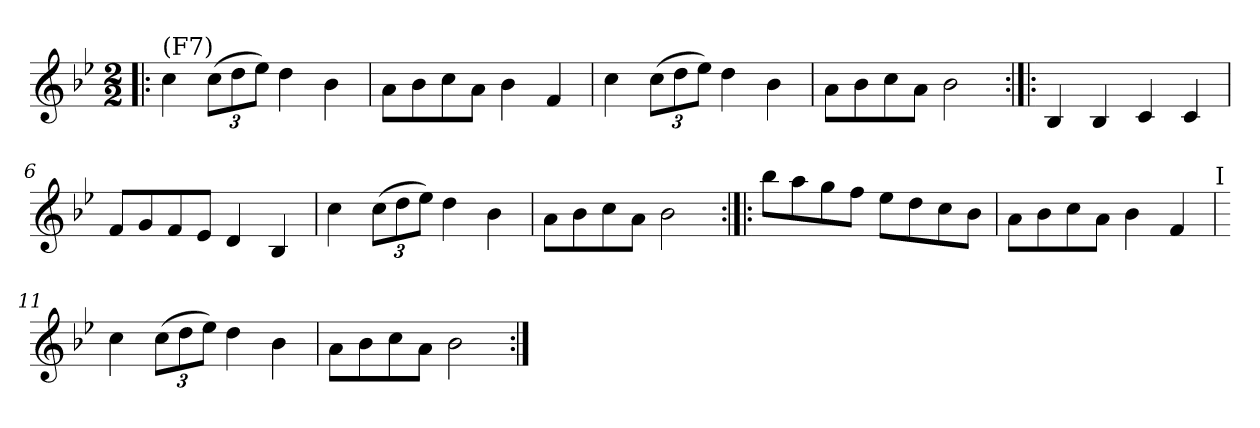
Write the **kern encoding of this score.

**kern
*part1
*staff1
*clefG2
*k[b-e-]
*B-:
*M2/2
=1!|:
!LO:TX:a:t=(F7)
4cc\
*Xbrackettup
(>12cc\L
12dd\
12ee-\J)
4dd\
4b-\
=2
8a\L
8b-\
8cc\
8a\J
4b-\
4f/
=3
4cc\
(>12cc\L
12dd\
12ee-\J)
4dd\
4b-\
=4
8a\L
8b-\
8cc\
8a\J
2b-\
=5:|!|:
4B-/
4B-/
4c/
4c/
=6
8f/L
8g/
8f/
8e-/J
4d/
4B-/
!!LO:LB:g=z
=7
4cc\
(>12cc\L
12dd\
12ee-\J)
4dd\
4b-\
=8
8a\L
8b-\
8cc\
8a\J
2b-\
=9:|!|:
8bb-\L
8aa\
8gg\
8ff\J
8ee-\L
8dd\
8cc\
8b-\J
=10
8a\L
8b-\
8cc\
8a\J
4b-\
4f/
!LO:TX:a:t=I
=11
4cc\
(>12cc\L
12dd\
12ee-\J)
4dd\
4b-\
=12
8a\L
8b-\
8cc\
8a\J
2b-\
=:|!
*-
